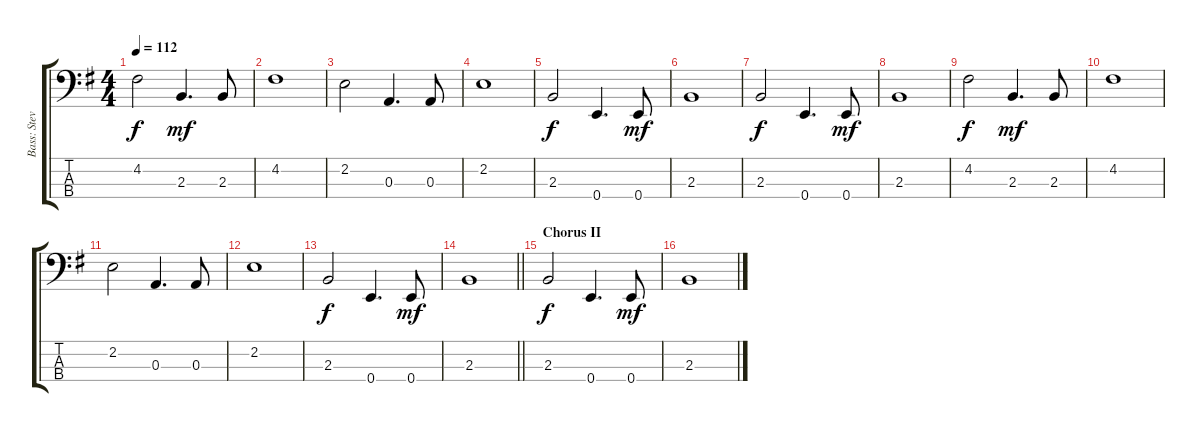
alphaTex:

\track ("Bass: Steve" "Bass: Stev") {instrument electricbassfinger}
\staff {score tabs}
\tuning (G2 D2 A1 E1) {hide}
\ts (4 4)
\tempo 112
\clef f4
\ks g
4.2.2{dy f} 2.3.4{d dy mf} 2.3.8 |
4.2.1 |
2.2.2 0.3.4{d} 0.3.8 |
2.2.1 |
2.3.2{dy f} 0.4.4{d} 0.4.8{dy mf} |
2.3.1 |
2.3.2{dy f} 0.4.4{d} 0.4.8{dy mf} |
2.3.1 |
4.2.2{dy f} 2.3.4{d dy mf} 2.3.8 |
4.2.1 |
2.2.2 0.3.4{d} 0.3.8 |
2.2.1 |
2.3.2{dy f} 0.4.4{d} 0.4.8{dy mf} |
\barLineRight lightlight
2.3.1 |
\section ("" "Chorus II")
2.3.2{dy f} 0.4.4{d} 0.4.8{dy mf} |
2.3.1
